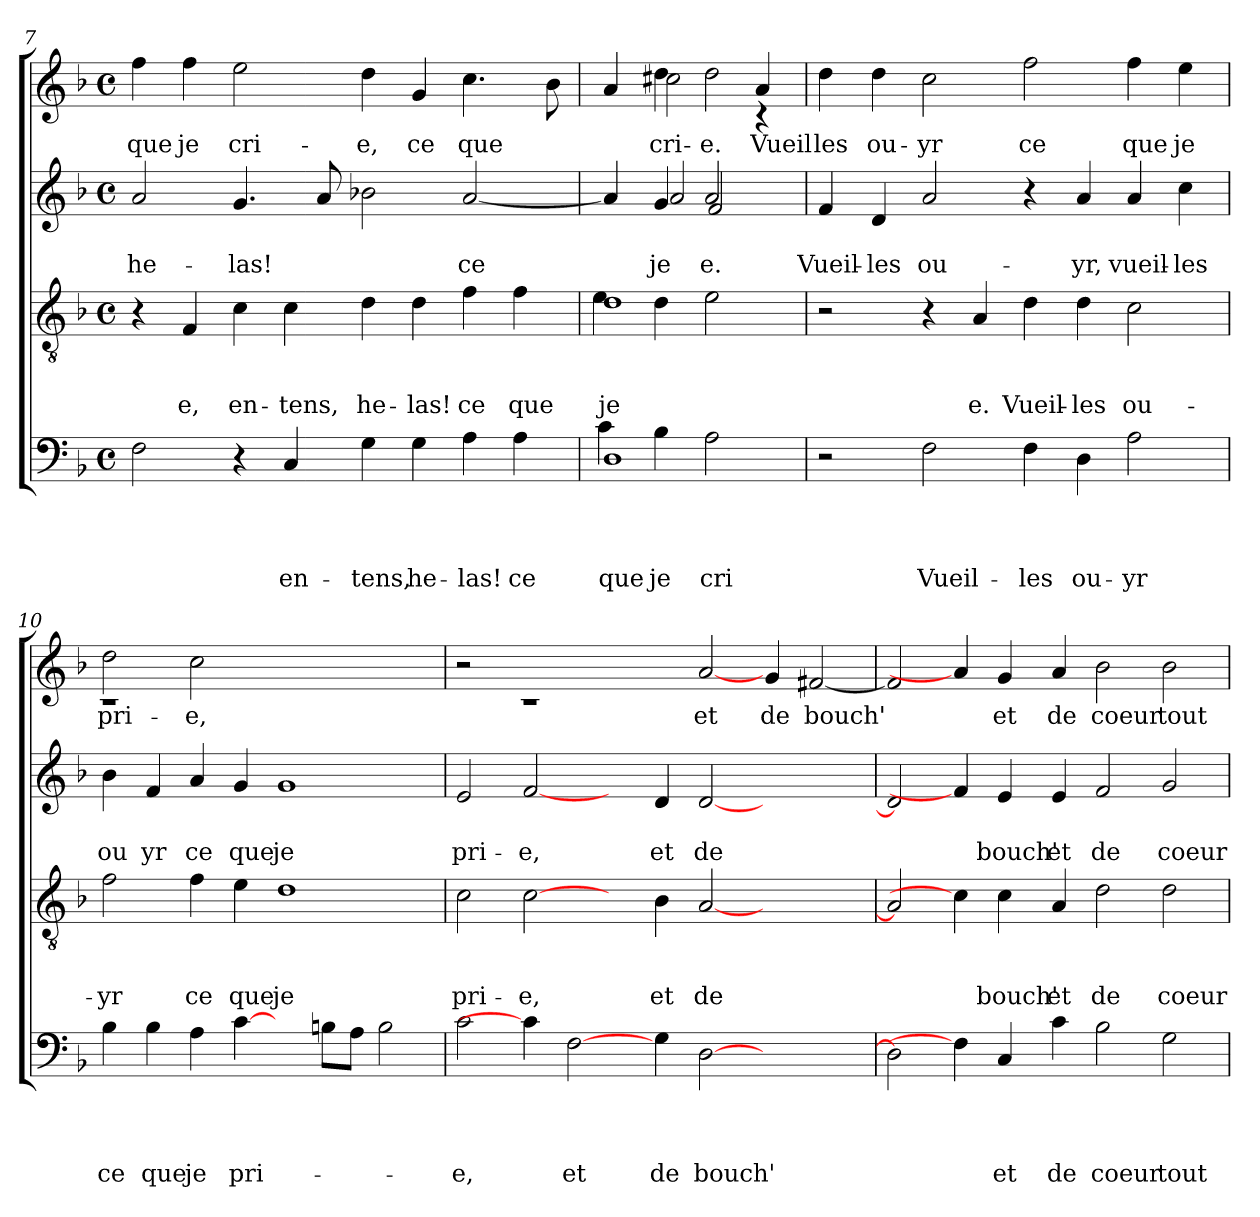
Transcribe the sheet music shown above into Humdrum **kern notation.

**kern	**text	**text	**text	**text	**kern	**text	**text	**text	**kern	**text	**text	**kern	**text
*part4	*part4	*part4	*part4	*part4	*part3	*part3	*part3	*part3	*part2	*part2	*part2	*part1	*part1
*staff4	*staff4	*staff4	*staff4	*staff4	*staff3	*staff3	*staff3	*staff3	*staff2	*staff2	*staff2	*staff1	*staff1
*clefF4	*	*	*	*	*clefGv2	*	*	*	*clefG2	*	*	*clefG2	*
*k[b-]	*	*	*	*	*k[b-]	*	*	*	*k[b-]	*	*	*k[b-]	*
*F:	*	*	*	*	*F:	*	*	*	*F:	*	*	*F:	*
*M4/4	*	*	*	*	*M4/4	*	*	*	*M4/4	*	*	*M4/4	*
*met(c)	*	*	*	*	*met(c)	*	*	*	*met(c)	*	*	*met(c)	*
=7	=7	=7	=7	=7	=7	=7	=7	=7	=7	=7	=7	=7	=7
!	!	!	!	!	!	!	!	!	!	!	!LO:LY:b	!	!LO:LY:b
2F\	.	.	.	.	4r	.	.	.	2a/	.	he-	4ff\	que
!	!	!	!	!	!	!	!	!LO:LY:b	!	!	!	!	!LO:LY:b
.	.	.	.	.	4F/	.	.	-e,	.	.	.	4ff\	je
!	!	!	!	!	!	!	!	!LO:LY:b	!	!	!LO:LY:b	!	!LO:LY:b
4r	.	.	.	.	4c\	.	.	en-	4.g/	.	-las!	2ee\	cri-
!	!	!	!	!LO:LY:b	!	!	!	!LO:LY:b	!	!	!	!	!
4C/	.	.	.	en-	4c\	.	.	-tens,	.	.	.	.	.
.	.	.	.	.	.	.	.	.	8a/	.	.	.	.
!	!	!	!	!LO:LY:b	!	!	!	!LO:LY:b	!	!	!	!	!LO:LY:b
4G\	.	.	.	-tens,	4d\	.	.	he-	2b-X\	.	.	4dd\	-e,
!	!	!	!	!LO:LY:b	!	!	!	!LO:LY:b	!	!	!	!	!LO:LY:b
4G\	.	.	.	he-	4d\	.	.	-las!	.	.	.	4g/	ce
!	!	!	!	!LO:LY:b:rj	!	!	!	!LO:LY:b	!	!	!LO:LY:b	!	!LO:LY:b
4A\	.	.	.	-las!	4f\	.	.	ce	[<2a/	.	ce	4.cc\	que
!	!	!	!	!LO:LY:b	!	!	!	!LO:LY:b	!	!	!	!	!
4A\	.	.	.	ce	4f\	.	.	que	.	.	.	.	.
.	.	.	.	.	.	.	.	.	.	.	.	8b-\	.
=8	=8	=8	=8	=8	=8	=8	=8	=8	=8	=8	=8	=8	=8
!	!	!	!	!LO:LY:b	!	!	!	!	!	!	!	!	!
*^	*	*	*	*	*	*	*	*	*	*	*	*	*
!	!	!	!	!	!LO:LY:b	!	!	!	!LO:LY:b	!	!	!	!	!
*	*	*	*	*	*	*^	*	*	*	*	*	*	*	*
!	!	!	!	!	!	!	!	!	!	!LO:LY:b	!	!	!	!	!
*	*	*	*	*	*	*	*	*	*	*	*^	*	*	*^	*
*	*	*	*	*	*	*	*	*	*	*	*	*^	*	*	*	*^	*
1D	4c\	.	.	.	que	1d	4e\	.	.	-je	4a/]	4ryy	2ryy	.	.	4a/	4ryy	2.ryy	.
!	!	!	!	!	!LO:LY:b	!	!	!	!	!	!	!	!	!	!LO:LY:b	!	!	!	!
!	!	!	!	!	!	!	!	!	!	!	!	!	!	!	!LO:LY:b	!	!	!	!LO:LY:b
!	!	!	!	!	!	!	!	!	!	!	!	!	!	!	!	!	!	!	!LO:LY:b
.	4B-\	.	.	.	je	.	4d\	.	.	.	4g/	2a/	.	.	-je	4dd\	2cc#X\	.	cri-
!	!	!	!	!	!LO:LY:b	!	!	!	!	!	!	!	!	!	!LO:LY:b	!	!	!	!
!	!	!	!	!	!	!	!	!	!	!	!	!	!	!	!LO:LY:b	!	!	!	!LO:LY:b
.	2A\	.	.	.	cri-	.	2e\	.	.	.	2a/	.	2f/	.	e.	2dd\	.	.	e.
!	!	!	!	!	!	!	!	!	!	!	!	!	!	!	!	!	!	!	!LO:LY:b
.	.	.	.	.	.	.	.	.	.	.	.	4ryy	.	.	.	.	4rc	4a/	-Vueil-
*v	*v	*	*	*	*	*	*	*	*	*	*	*v	*v	*	*	*	*	*	*
*	*	*	*	*	*v	*v	*	*	*	*	*	*	*	*	*	*	*
=9	=9	=9	=9	=9	=9	=9	=9	=9	=9	=9	=9	=9	=9	=9	=9	=9
!	!	!	!	!	!	!	!	!	!	!	!	!LO:LY:b	!	!	!	!LO:LY:b
*	*	*	*	*	*	*	*	*	*v	*v	*	*	*	*	*	*
*	*	*	*	*	*	*	*	*	*	*	*	*v	*v	*v	*
2r	.	.	.	.	2r	.	.	.	4f/	.	Vueil-	4dd\	-les
!	!	!	!	!	!	!	!	!	!	!	!LO:LY:b	!	!LO:LY:b
.	.	.	.	.	.	.	.	.	4d/	.	-les	4dd\	ou-
!	!	!	!	!LO:LY:b	!	!	!	!	!	!	!LO:LY:b:rj	!	!LO:LY:b:rj
2F\	.	.	.	-Vueil-	4r	.	.	.	2a/	.	ou-	2cc\	-yr
!	!	!	!	!	!	!	!	!LO:LY:b	!	!	!	!	!
.	.	.	.	.	4A/	.	.	e.	.	.	.	.	.
!	!	!	!	!LO:LY:b	!	!	!	!LO:LY:b:rj	!	!	!	!	!LO:LY:b
4F\	.	.	.	-les	4d\	.	.	Vueil-	4r	.	.	2ff\	ce
!	!	!	!	!LO:LY:b	!	!	!	!LO:LY:b	!	!	!LO:LY:b	!	!
4D\	.	.	.	ou-	4d\	.	.	-les	4a/	.	-yr,	.	.
!	!	!	!	!LO:LY:b	!	!	!	!LO:LY:b	!	!	!LO:LY:b:rj	!	!LO:LY:b
2A\	.	.	.	-yr	2c\	.	.	ou-	4a/	.	vueil-	4ff\	que
!	!	!	!	!	!	!	!	!	!	!	!LO:LY:b	!	!LO:LY:b
.	.	.	.	.	.	.	.	.	4cc\	.	-les	4ee\	je
!!LO:LB:g=z
=10	=10	=10	=10	=10	=10	=10	=10	=10	=10	=10	=10	=10	=10
!	!	!	!	!LO:LY:b	!	!	!	!LO:LY:b	!	!	!LO:LY:b	!	!LO:LY:b
*	*	*	*	*	*	*	*	*	*	*	*	*^	*
4B-\	.	.	.	ce	2f\	.	.	-yr	4b-\	.	ou	2dd\	1rc	pri-
!	!	!	!	!LO:LY:b	!	!	!	!	!	!	!LO:LY:b	!	!	!
4B-\	.	.	.	que	.	.	.	.	4f/	.	yr	.	.	.
!	!	!	!	!LO:LY:b	!	!	!	!LO:LY:b	!	!	!LO:LY:b	!	!	!LO:LY:b
4A\	.	.	.	je	4f\	.	.	ce	4a/	.	ce	2cc\	.	-e,
!	!	!	!	!LO:LY:b	!	!	!	!LO:LY:b	!	!	!LO:LY:b	!	!	!
[4c\	.	.	.	pri-	4e\	.	.	que	4g/	.	que	.	.	.
!	!	!	!	!	!	!	!	!LO:LY:b	!	!	!LO:LY:b	!	!	!
4ryy	.	.	.	.	1d	.	.	je	1g	.	je	1ryy	1ryy	.
8Bn\L	.	.	.	.	.	.	.	.	.	.	.	.	.	.
8A\J	.	.	.	.	.	.	.	.	.	.	.	.	.	.
2B\	.	.	.	.	.	.	.	.	.	.	.	.	.	.
*	*	*	*	*	*	*	*	*	*	*	*	*v	*v	*
=11	=11	=11	=11	=11	=11	=11	=11	=11	=11	=11	=11	=11	=11
!	!	!	!	!LO:LY:b	!	!	!	!LO:LY:b	!	!	!LO:LY:b	!	!
2c\	.	.	.	-e,	2c\	.	.	pri-	2e/	.	pri-	2r	.
!	!	!	!	!	!	!	!	!LO:LY:b	!	!	!LO:LY:b	!	!
4c\]	.	.	.	.	[2c\	.	.	-e,	[2f/	.	-e,	1rc	.
!	!	!	!	!LO:LY:b	!	!	!	!	!	!	!	!	!
[2F\	.	.	.	et	.	.	.	.	.	.	.	.	.
.	.	.	.	.	4ryy	.	.	.	4ryy	.	.	.	.
!	!	!	!	!LO:LY:b	!	!	!	!LO:LY:b	!	!	!LO:LY:b	!	!
4G\	.	.	.	de	4B-\	.	.	et	4d/	.	et	.	.
!	!	!	!	!LO:LY:b	!	!	!	!LO:LY:b	!	!	!LO:LY:b	!	!LO:LY:b
[>2D\	.	.	.	bouch'	[<2A/	.	.	de	[<2d/	.	de	[2a/	et
!	!	!	!	!	!	!	!	!	!	!	!	!	!LO:LY:b
2.ryy	.	.	.	.	2.ryy	.	.	.	2.ryy	.	.	4g/	de
!	!	!	!	!	!	!	!	!	!	!	!	!	!LO:LY:b
.	.	.	.	.	.	.	.	.	.	.	.	[<2f#X/	bouch'
=12	=12	=12	=12	=12	=12	=12	=12	=12	=12	=12	=12	=12	=12
2D\]	.	.	.	.	2A/]	.	.	.	2d/]	.	.	2f#/]	.
4F\]	.	.	.	.	4c\]	.	.	.	4f/]	.	.	4a/]	.
!	!	!	!	!LO:LY:b	!	!	!	!LO:LY:b	!	!	!LO:LY:b	!	!LO:LY:b
4C/	.	.	.	et	4c\	.	.	bouch'	4e/	.	bouch'	4g/	et
!	!	!	!	!LO:LY:b	!	!	!	!LO:LY:b	!	!	!LO:LY:b	!	!LO:LY:b
4c\	.	.	.	de	4A/	.	.	et	4e/	.	et	4a/	de
!	!	!	!	!LO:LY:b	!	!	!	!LO:LY:b	!	!	!LO:LY:b	!	!LO:LY:b
2B-\	.	.	.	coeur	2d\	.	.	de	2f/	.	de	2b-\	coeur
!	!	!	!	!LO:LY:b	!	!	!	!LO:LY:b	!	!	!LO:LY:b	!	!LO:LY:b
2G\	.	.	.	tout	2d\	.	.	coeur	2g/	.	coeur	2b-\	tout
=	=	=	=	=	=	=	=	=	=	=	=	=	=
*-	*-	*-	*-	*-	*-	*-	*-	*-	*-	*-	*-	*-	*-
